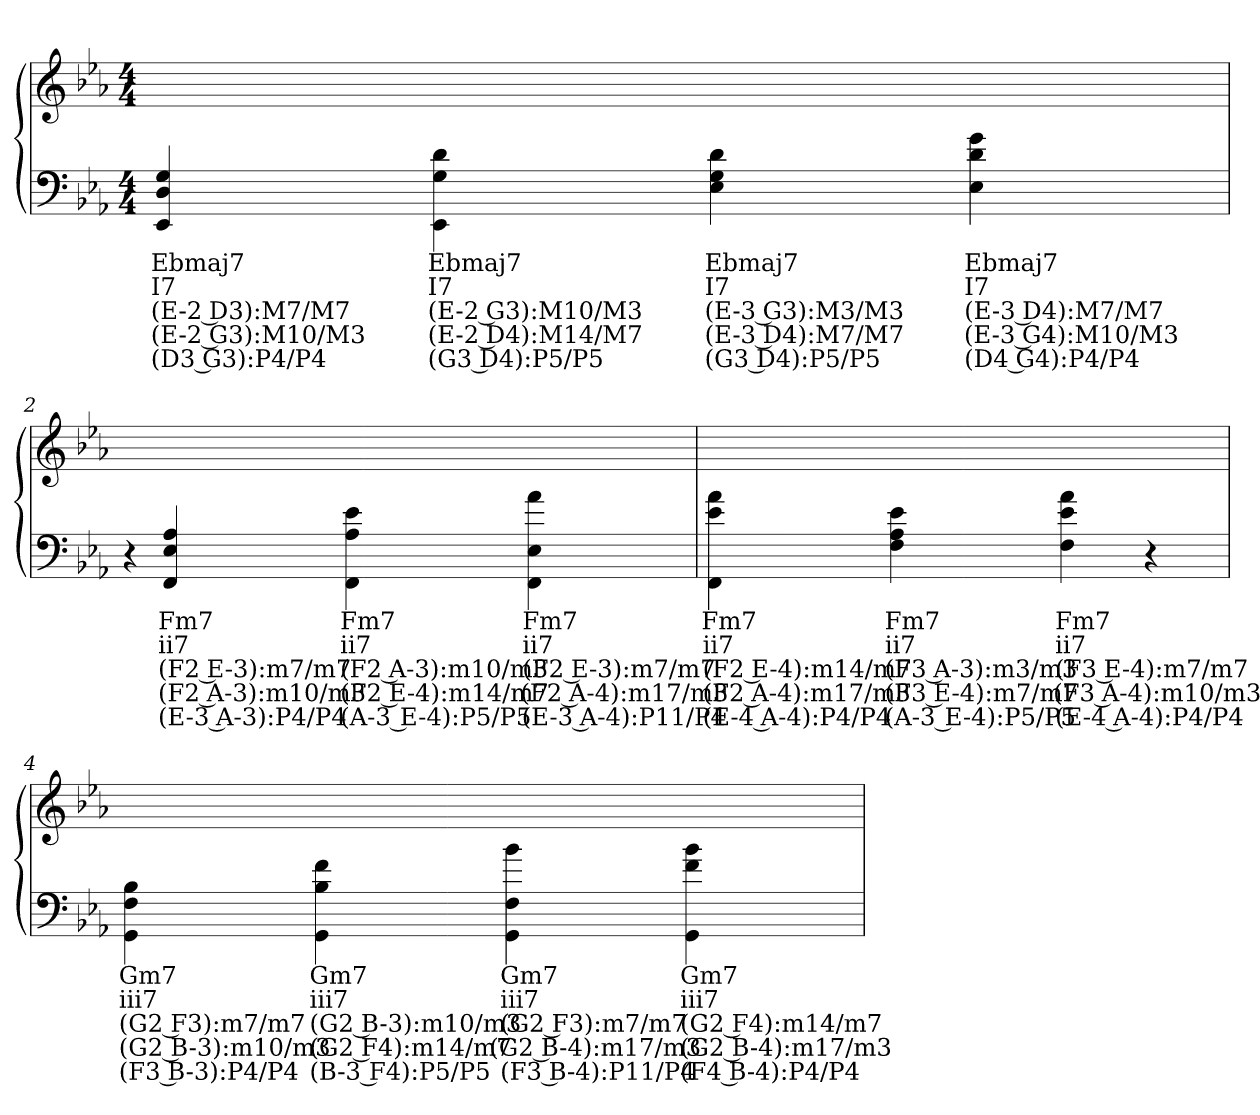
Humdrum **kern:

**kern	**text	**text	**text	**text	**text	**kern
*part2	*part2	*part2	*part2	*part2	*part2	*part1
*staff2	*staff2	*staff2	*staff2	*staff2	*staff2	*staff1
*clefF4	*	*	*	*	*	*clefG2
*k[b-e-a-]	*	*	*	*	*	*k[b-e-a-]
*E-:	*	*	*	*	*	*E-:
*M4/4	*	*	*	*	*	*M4/4
*MM60	*	*	*	*	*	*MM60
=1	=1	=1	=1	=1	=1	=1
4EE- 4D 4G	Ebmaj7	I7	(E-2 D3):M7/M7	(E-2 G3):M10/M3	(D3 G3):P4/P4	1ryy
4EE- 4G 4d	Ebmaj7	I7	(E-2 G3):M10/M3	(E-2 D4):M14/M7	(G3 D4):P5/P5	.
4E- 4G 4d	Ebmaj7	I7	(E-3 G3):M3/M3	(E-3 D4):M7/M7	(G3 D4):P5/P5	.
4E- 4d 4g	Ebmaj7	I7	(E-3 D4):M7/M7	(E-3 G4):M10/M3	(D4 G4):P4/P4	.
=2	=2	=2	=2	=2	=2	=2
4r	.	.	.	.	.	1ryy
4FF 4E- 4A-	Fm7	ii7	(F2 E-3):m7/m7	(F2 A-3):m10/m3	(E-3 A-3):P4/P4	.
4FF 4A- 4e-	Fm7	ii7	(F2 A-3):m10/m3	(F2 E-4):m14/m7	(A-3 E-4):P5/P5	.
4FF 4E- 4a-	Fm7	ii7	(F2 E-3):m7/m7	(F2 A-4):m17/m3	(E-3 A-4):P11/P4	.
=3	=3	=3	=3	=3	=3	=3
4FF 4e- 4a-	Fm7	ii7	(F2 E-4):m14/m7	(F2 A-4):m17/m3	(E-4 A-4):P4/P4	1ryy
4F 4A- 4e-	Fm7	ii7	(F3 A-3):m3/m3	(F3 E-4):m7/m7	(A-3 E-4):P5/P5	.
4F 4e- 4a-	Fm7	ii7	(F3 E-4):m7/m7	(F3 A-4):m10/m3	(E-4 A-4):P4/P4	.
4r	.	.	.	.	.	.
=4	=4	=4	=4	=4	=4	=4
4GG 4F 4B-	Gm7	iii7	(G2 F3):m7/m7	(G2 B-3):m10/m3	(F3 B-3):P4/P4	1ryy
4GG 4B- 4f	Gm7	iii7	(G2 B-3):m10/m3	(G2 F4):m14/m7	(B-3 F4):P5/P5	.
4GG 4F 4b-	Gm7	iii7	(G2 F3):m7/m7	(G2 B-4):m17/m3	(F3 B-4):P11/P4	.
4GG 4f 4b-	Gm7	iii7	(G2 F4):m14/m7	(G2 B-4):m17/m3	(F4 B-4):P4/P4	.
=	=	=	=	=	=	=
*-	*-	*-	*-	*-	*-	*-
